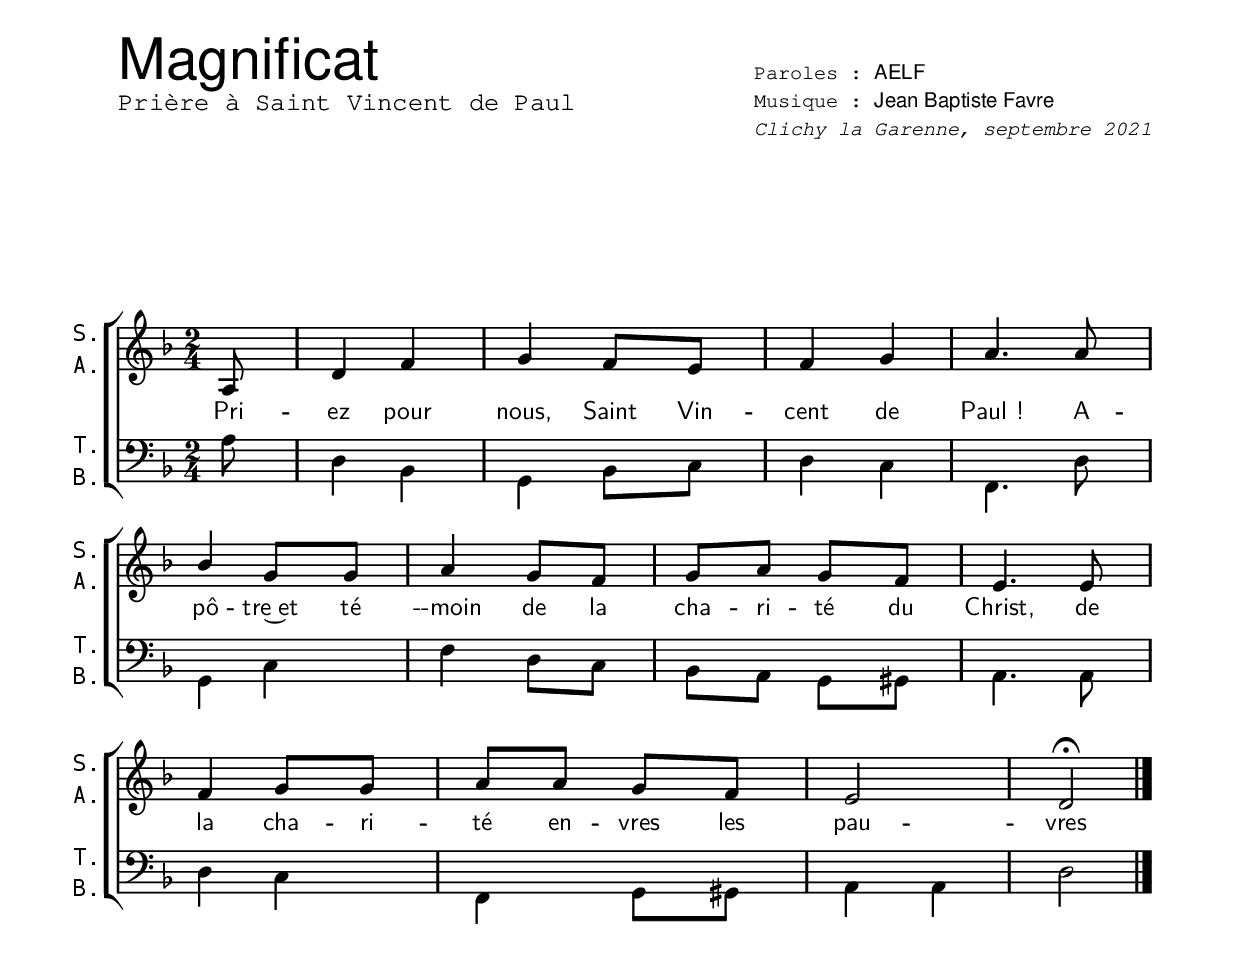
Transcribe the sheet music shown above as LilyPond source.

\version "2.22.0"
\language "english"
\include "gregorian.ly"
\include "../libs/commonFunctions.ily"

headers = \header {
  title = "Magnificat"
  subtitle = "Prière à Saint Vincent de Paul"
  composer = "Jean Baptiste Favre"
  poet = "AELF"
  dedication = "Clichy la Garenne, septembre 2021"
  }

%%%%%%%%%%%%%%%%%%%%%%%%%%
%%%%%     Répons     %%%%%
%%%%%%%%%%%%%%%%%%%%%%%%%%
reponsRhythms = {
  \key f \major \time 2/4
  \partial 8 s8 s2*4 \break s2*4 \break s2*4
  \bar "|." \break
  }
reponsSopranosMusic = \relative c' {
  \partial 8 a8 d4 f g4 f8 e f4 g a4. a8
  bf4 g8 g a4 g8 f g a g f e4. e8
  f4 g8 g a a g f e2 d2 \fermata
  }
reponsAltosMusic = \relative c' {
  }
reponsTenorsMusic =  \relative c' {
  }
reponsBassesMusic =  \relative c' {
  \partial 8 a8 d,4 bf g bf8 c d4 c f,4. d'8 g,4 c f d8 c bf a g gs a4. a8 d4 c f, g8 gs a4 a d2
  }
reponsLyrics = \lyricmode {
  Pri -- ez pour nous, Saint Vin -- cent de Paul&nbsp;!
  A -- pô -- tre~et té --moin de la cha -- ri -- té du Christ,
  de la cha -- ri -- té en -- vres les pau -- vres

Donne-nous d'aimer Dieu aux dépens de nos bras et à la sueur de nos visages.
Aide-nous à nous abandonner à sa Providence, fidèles à découvrir son action dans tous les événements de notre vie.
Soutiens-nous dans notre désir de discerner et d'accomplir la Volonté de Dieu.
Obtiens-nous un cœur tendre et compatissant aux misères et aux souffrances des autres spécialement des plus démunis de ce monde.
Accompagne-nous dans notre service des hommes et intercède auprès du Fils de Dieu, pour que nous devenions dans notre travail,
    notre famille, notre quartier, notre paroisse, nos communautés, des passionnés de son Évangile d'Amour.
Amen.
}

%%%%%%%%%%%%%%%%%%%%%%%%%%%%%%%%%%%%%%%%%%%%
%%%%%          DRAW PARTITION          %%%%%
%%%%%%%%%%%%%%%%%%%%%%%%%%%%%%%%%%%%%%%%%%%%
FirstPageHeaders = \headers
OtherPageHeaders = \header {
  title = ##f
  subtitle = ##f
  composer = ##f
  poet = ##f
  dedication = ##f
  }

\paper {
  top-margin = 1\cm
  bottom-margin = 1\cm
  left-margin = 1\cm
  right-margin = 1\cm
  indent = 1\cm
  % Plan for recto-verso printing with inner margin
  two-sided = ##t
  inner-margin =  2\cm
  outer-margin = 1.5\cm

  oddFooterMarkup = {}
  #(include-special-characters)

  %#(define fonts
  %  (set-global-fonts
  %   #:music "emmentaler"
  %   #:brace "emmentaler"
  %   #:roman "Latin Modern Roman"
  %   #:sans "Latin Modern Sans"
  %   #:typewriter "Monospace Regular"
  %  ))
  }
FirstScorePaper = \paper {
    markup-system-spacing = #'((basic-distance . 30)
       (minimum-distance . 30)
       (padding . 5)
       (stretchability . 5))
    top-markup-spacing = #'((basic-distance . 3)
       (minimum-distance . 3)
       (padding . 3)
       (stretchability . 3))
    top-system-spacing = #'((basic-distance . 6)
       (minimum-distance . 6)
       (padding . 6)
       (stretchability . 5))
    system-system-spacing = #'((basic-distance . 3)
       (minimum-distance . 3)
       (padding . 3)
       (stretchability . 3))
    scoreTitleMarkup = \markup \columns {
      \fill-line {
          \column {
            \line {
              \left-column {
                \fontsize #8 \sans \fromproperty #'header:title
                \fontsize #1 \typewriter \fromproperty #'header:subtitle
              }
            }
          }
          \column {
            \line {
              \fontsize #-1
              \left-column {
                \line { \concat { \typewriter "Paroles&nbsp;:&nbsp;" \sans \fromproperty #'header:poet \bold " " } }
                \line { \concat { \typewriter "Musique&nbsp;:&nbsp;" \sans \fromproperty #'header:composer \bold " " } }
                \typewriter \italic \fromproperty #'header:dedication
              }
            }
          }
        }
    }
    oddFooterMarkup = {}
  }
OtherScoresPaper = \paper {
    markup-system-spacing = #'((basic-distance . 3)
       (minimum-distance . 3)
       (padding . 3)
       (stretchability . 5))
    top-markup-spacing = #'((basic-distance . 3)
       (minimum-distance . 3)
       (padding . 3)
     4 (stretchability . 5))
    top-system-spacing = #'((basic-distance . 9)
       (minimum-distance . 9)
       (padding . 7)
       (stretchability . 5))
    system-system-spacing = #'((basic-distance . 3)
       (minimum-distance . 3)
       (padding . 3)
      (stretchability . 5))
  }
LastScorePaper = \paper {
    top-system-spacing = #'((basic-distance . 5)
       (minimum-distance . 3)
       (padding . 1)
       (stretchability . 10))
    system-system-spacing = #'((basic-distance . 0)
       (minimum-distance . 0)
       (padding . 1)
       (stretchability . 10))
   score-markup-spacing = #'((basic-distance . 0)
       (minimum-distance . 0)
       (padding . 1)
       (stretchability . 10))
    markup-system-spacing = #'((basic-distance . 5)
       (minimum-distance . 3)
       (padding . 1)
       (stretchability . 10))
}
AllScoreLayout = \layout {
      ragged-last = ##f
      \context {
          \Staff
          \RemoveEmptyStaves
          \override NoteHead #'style = #'altdefault
          \override InstrumentName #'font-name = #"Monospace Regular"
      }
      \context {
          \PianoStaff
          \RemoveEmptyStaves
          \override NoteHead #'style = #'altdefault
          \override InstrumentName #'font-name = #"Monospace Regular"
      }
      \context {
          \ChoirStaff
          \RemoveEmptyStaves
          \override NoteHead #'style = #'altdefault
          \override InstrumentName #'font-name = #"Monospace Regular"
      }
      \override LyricText #'font-name = #"Latin Modern Sans"
      \override Score.RehearsalMark.font-family = #'typewriter
  }
%%%%%%%%%%%%%%%%%%%%%%%%%%%%%%%%%%%%%%%%%%%%%%%%%%%%%%%%%%%%%%%%%%%
%%%%%%%%%%%%%%%%%%%          Antienne          %%%%%%%%%%%%%%%%%%%%
%%%%%%%%%%%%%%%%%%%%%%%%%%%%%%%%%%%%%%%%%%%%%%%%%%%%%%%%%%%%%%%%%%%

\bookpart { % Stance
  \FirstScorePaper
  \score {
    { % Partition Stance
      \new ChoirStaff = "ChoirStaff"
      {
        <<
          \new Staff = "reponsHighStaff" \with { instrumentName = \markup { \column { "S." "A." } } shortInstrumentName = \markup { \column { "S." "A." } } }
          <<
            \clef "treble"
            \new Voice = "reponsRhythms" { \reponsRhythms \bar "||" }
            \new Voice = "reponsSoprano" { \voiceOne \reponsSopranosMusic }
            \new Voice = "reponsAlto" { \voiceTwo \reponsAltosMusic }
          >>
          \new Lyrics \lyricsto "reponsSoprano" { \reponsLyrics }
          \new Staff  = "reponsLowStaff" \with { instrumentName = \markup { \column { "T." "B." } } shortInstrumentName = \markup { \column { "T." "B." } } }
          <<
            \clef "bass"
            \new Voice = "reponsRhythms" { \reponsRhythms }
            \new Voice = "reponsTenor" { \voiceOne \reponsTenorsMusic }
            \new Voice = "reponsBass" { \voiceTwo \reponsBassesMusic }
          >>
        >>
      }
    }
    \AllScoreLayout
    \FirstPageHeaders
  }
}

%{
\bookpart {
  \OtherScoresPaper
  \score {
    {
      \new ChoirStaff = "psalmodyChoirStaff"
      {
        <<
          \new Staff = "psalmodyHighStaff"
          <<
            \clef "treble"
            \new Voice = "psalmodyRhythms" { \versetRhythms }
            \new Voice = "psalmodySoprano" { \voiceOne \versetSopranosMusic }
            \new Voice = "psalmodyAlto" { \voiceTwo \versetAltosMusic }
          >>
          \new Staff  = "psalmodyLowStaff" <<
            \clef "bass"
            %\new Voice = "psalmodyRhythms" { \global \choralPsalmRhythms }
            \new Voice = "psalmodyTenor" { \voiceOne \versetTenorsMusic }
            \new Voice = "psalmodyBass" { \voiceTwo \versetBassesMusic }
          >>
        >>
      }
    }
    \AllScoreLayout
    \OtherPageHeaders
  }
  \versetLyrics
}

\bookpart {
  \LastScorePaper
  \score {
    <<
      \new ChoirStaff = "doxologieChoirStaff"
      {
        <<
          \new Staff = "doxologieHighStaff"
          <<
            \clef "treble"
            \new Voice = "doxologieRhythms" { \doxologieRhythms}
            \new Voice = "doxologieSoprano" { \voiceOne \doxologieSopranosMusic }
            \new Voice = "doxologieAlto" { \voiceTwo \doxologieAltosMusic }
          >>
          \new Staff  = "doxologieLowStaff" <<
            \clef "bass"
            \new Voice = "doxologieRhythms" { \doxologieRhythms }
            \new Voice = "doxologieTenor" { \voiceOne \doxologieTenorsMusic }
            \new Voice = "doxologieBass" { \voiceTwo \doxologieBassesMusic }
          >>
        >>
      }
    >>
    \AllScoreLayout
    \OtherPageHeaders
  }
  \doxologieLyrics
  \score {
    {
      \new ChoirStaff = "introitChoirStaff"
      {
        <<
          \new Staff = "introitHighStaff"
          <<
            \clef "treble"
            \new Voice = "introitRhythms" { \introitRhythms}
            \new Voice = "introitSoprano" { \voiceOne \introitSopranosMusic }
            \new Voice = "introitAlto" { \voiceTwo \introitAltosMusic }
          >>
          \new Lyrics \lyricsto "introitSoprano" { \introitLyrics }
          \new Staff  = "introitLowStaff" <<
            \clef "bass"
            \new Voice = "introitRhythms" { \introitRhythms }
            \new Voice = "introitTenor" { \voiceOne \introitTenorsMusic }
            \new Voice = "introitBass" { \voiceTwo \introitBassesMusic }
          >>
        >>
      }
    }
    \AllScoreLayout
    \OtherPageHeaders
  }
  \markup {
    \override #'(font-family . sans)
    \fill-line {
      \rounded-box \bold \center-column {
        \concat { "Selon le moment de la messe, on prendra au choix" }
        \concat { "l'antienne d'ouverture ci-dessus ou l'antienne de communion ci-dessous" }
      }
    }
  }
  \score {
    {
      \new ChoirStaff = "communionChoirStaff"
      {
        <<
          \new Staff = "communionHighStaff"
          <<
            \clef "treble"
            \new Voice = "communionRhythms" { \communionRhythms}
            \new Voice = "communionSoprano" { \voiceOne \communionSopranosMusic }
            \new Voice = "communionAlto" { \voiceTwo \communionAltosMusic }
          >>
          \new Lyrics \lyricsto "communionSoprano" { \communionLyrics }
          \new Staff  = "communionLowStaff" <<
            \clef "bass"
            \new Voice = "communionRhythms" { \communionRhythms }
            \new Voice = "communionTenor" { \voiceOne \communionTenorsMusic }
            \new Voice = "communionBass" { \voiceTwo \communionBassesMusic }
          >>
        >>
      }
    }
    \AllScoreLayout
    \OtherPageHeaders
  }
  \markup {
    \override #'(font-family . sans)
    \fill-line {
      \rounded-box \bold \center-column {
        \concat { "On terminera en reprenant la Stance et son répons" }
      }
    }
  }
}
%}